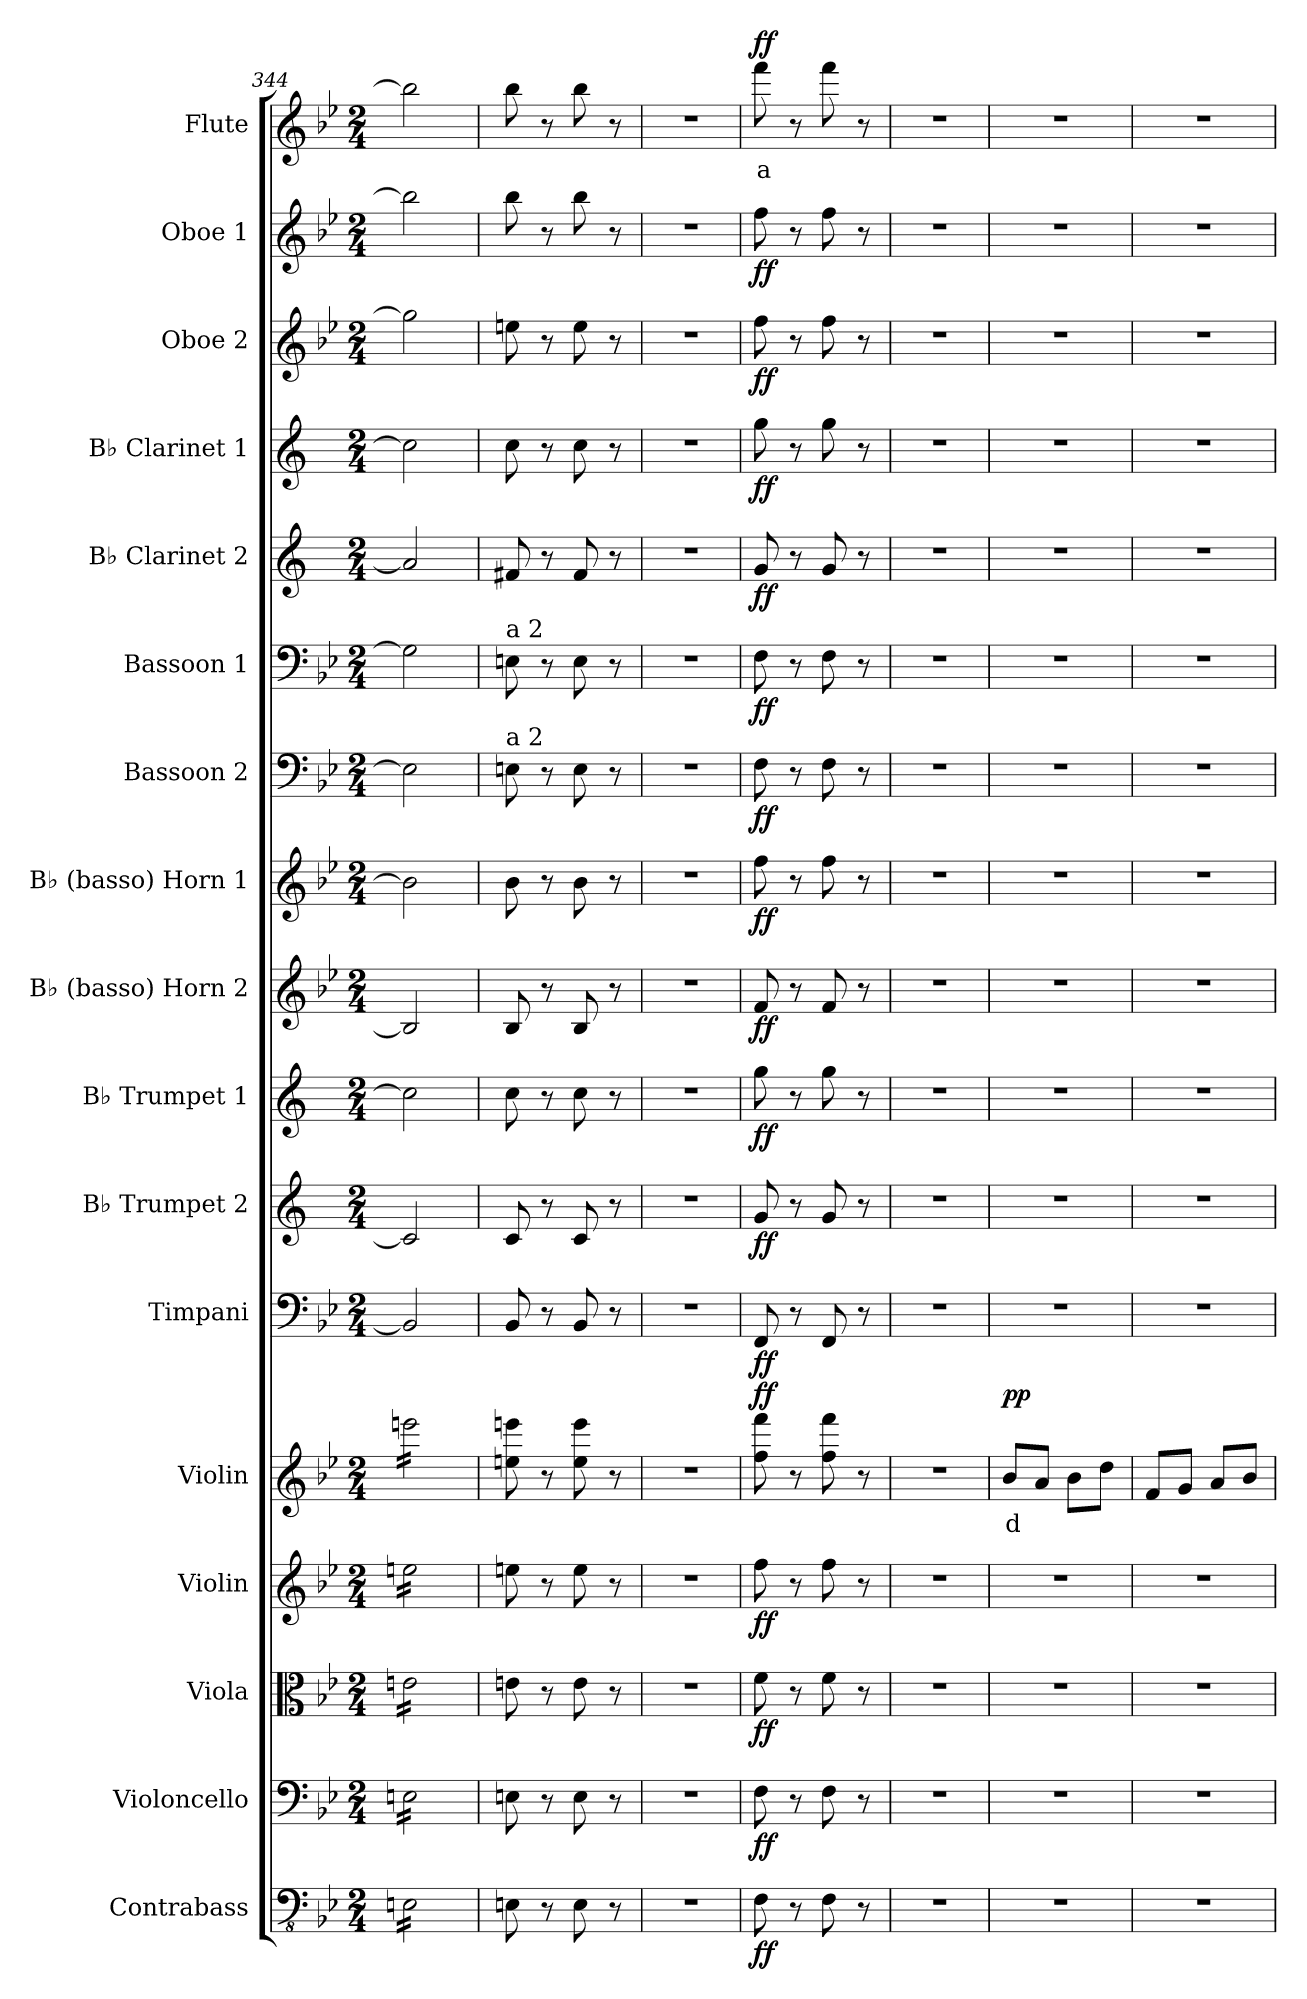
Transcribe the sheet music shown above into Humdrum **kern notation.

**kern	**dynam	**kern	**dynam	**kern	**dynam	**kern	**dynam	**kern	**text	**dynam	**kern	**dynam	**kern	**dynam	**kern	**dynam	**kern	**dynam	**kern	**dynam	**kern	**dynam	**kern	**dynam	**kern	**dynam	**kern	**dynam	**kern	**dynam	**kern	**dynam	**kern	**text	**dynam
*part17	*part17	*part16	*part16	*part15	*part15	*part14	*part14	*part13	*part13	*part13	*part12	*part12	*part11	*part11	*part10	*part10	*part9	*part9	*part8	*part8	*part7	*part7	*part6	*part6	*part5	*part5	*part4	*part4	*part3	*part3	*part2	*part2	*part1	*part1	*part1
*staff17	*staff17	*staff16	*staff16	*staff15	*staff15	*staff14	*staff14	*staff13	*staff13	*staff13	*staff12	*staff12	*staff11	*staff11	*staff10	*staff10	*staff9	*staff9	*staff8	*staff8	*staff7	*staff7	*staff6	*staff6	*staff5	*staff5	*staff4	*staff4	*staff3	*staff3	*staff2	*staff2	*staff1	*staff1	*staff1
*I"Contrabass	*	*I"Violoncello	*	*I"Viola	*	*I"Violin	*	*I"Violin	*	*	*I"Timpani	*	*I"B♭ Trumpet 2	*	*I"B♭ Trumpet 1	*	*I"B♭ (basso) Horn 2	*	*I"B♭ (basso) Horn 1	*	*I"Bassoon 2	*	*I"Bassoon 1	*	*I"B♭ Clarinet 2	*	*I"B♭ Clarinet 1	*	*I"Oboe 2	*	*I"Oboe 1	*	*I"Flute	*	*
*I'Cb	*	*I'Vc	*	*I'Vla	*	*I'Vln	*	*I'Vln	*	*	*I'Timp	*	*I'Tpt 2	*	*I'Tpt 1	*	*I'Hn 2	*	*I'Hn 1	*	*I'Bsn 2	*	*I'Bsn 1	*	*I'Cl 2	*	*I'Cl 1	*	*I'Ob 2	*	*I'Ob 1	*	*I'Fl	*	*
*clefFv4	*	*clefF4	*	*clefC3	*	*clefG2	*	*clefG2	*	*	*clefF4	*	*clefG2	*	*clefG2	*	*clefG2	*	*clefG2	*	*clefF4	*	*clefF4	*	*clefG2	*	*clefG2	*	*clefG2	*	*clefG2	*	*clefG2	*	*
*	*	*	*	*	*	*	*	*	*	*	*	*	*ITrd1c2	*	*ITrd1c2	*	*ITrd8c14	*	*ITrd8c14	*	*	*	*	*	*ITrd1c2	*	*ITrd1c2	*	*	*	*	*	*	*	*
*k[b-e-]	*	*k[b-e-]	*	*k[b-e-]	*	*k[b-e-]	*	*k[b-e-]	*	*	*k[b-e-]	*	*k[b-e-]	*	*k[b-e-]	*	*k[b-e-]	*	*k[b-e-]	*	*k[b-e-]	*	*k[b-e-]	*	*k[b-e-]	*	*k[b-e-]	*	*k[b-e-]	*	*k[b-e-]	*	*k[b-e-]	*	*
*M2/4	*	*M2/4	*	*M2/4	*	*M2/4	*	*M2/4	*	*	*M2/4	*	*M2/4	*	*M2/4	*	*M2/4	*	*M2/4	*	*M2/4	*	*M2/4	*	*M2/4	*	*M2/4	*	*M2/4	*	*M2/4	*	*M2/4	*	*
=344	=344	=344	=344	=344	=344	=344	=344	=344	=344	=344	=344	=344	=344	=344	=344	=344	=344	=344	=344	=344	=344	=344	=344	=344	=344	=344	=344	=344	=344	=344	=344	=344	=344	=344	=344
*tremolo	*	*	*	*	*	*	*	*	*	*	*	*	*	*	*	*	*	*	*	*	*	*	*	*	*	*	*	*	*	*	*	*	*	*	*
*	*	*tremolo	*	*	*	*	*	*	*	*	*	*	*	*	*	*	*	*	*	*	*	*	*	*	*	*	*	*	*	*	*	*	*	*	*
*	*	*	*	*tremolo	*	*	*	*	*	*	*	*	*	*	*	*	*	*	*	*	*	*	*	*	*	*	*	*	*	*	*	*	*	*	*
*	*	*	*	*	*	*tremolo	*	*	*	*	*	*	*	*	*	*	*	*	*	*	*	*	*	*	*	*	*	*	*	*	*	*	*	*	*
*	*	*	*	*	*	*	*	*tremolo	*	*	*	*	*	*	*	*	*	*	*	*	*	*	*	*	*	*	*	*	*	*	*	*	*	*	*
16EEn\LL	.	16En\LL	.	16en\LL	.	16een\LL	.	16eeen\LL	.	.	2BB-/]	.	2B-/]	.	2b-\]	.	2BB-/]	.	2B-\]	.	2E\]	.	2G\]	.	2g/]	.	2b-\]	.	2gg\]	.	2bb-\]	.	2bb-\]	.	.
16EEn\	.	16En\	.	16en\	.	16een\	.	16eeen\	.	.	.	.	.	.	.	.	.	.	.	.	.	.	.	.	.	.	.	.	.	.	.	.	.	.	.
16EEn\	.	16En\	.	16en\	.	16een\	.	16eeen\	.	.	.	.	.	.	.	.	.	.	.	.	.	.	.	.	.	.	.	.	.	.	.	.	.	.	.
16EEn\	.	16En\	.	16en\	.	16een\	.	16eeen\	.	.	.	.	.	.	.	.	.	.	.	.	.	.	.	.	.	.	.	.	.	.	.	.	.	.	.
16EEn\	.	16En\	.	16en\	.	16een\	.	16eeen\	.	.	.	.	.	.	.	.	.	.	.	.	.	.	.	.	.	.	.	.	.	.	.	.	.	.	.
16EEn\	.	16En\	.	16en\	.	16een\	.	16eeen\	.	.	.	.	.	.	.	.	.	.	.	.	.	.	.	.	.	.	.	.	.	.	.	.	.	.	.
16EEn\	.	16En\	.	16en\	.	16een\	.	16eeen\	.	.	.	.	.	.	.	.	.	.	.	.	.	.	.	.	.	.	.	.	.	.	.	.	.	.	.
16EEn\JJ	.	16En\JJ	.	16en\JJ	.	16een\JJ	.	16eeen\JJ	.	.	.	.	.	.	.	.	.	.	.	.	.	.	.	.	.	.	.	.	.	.	.	.	.	.	.
*	*	*	*	*	*	*	*	*Xtremolo	*	*	*	*	*	*	*	*	*	*	*	*	*	*	*	*	*	*	*	*	*	*	*	*	*	*	*
*	*	*	*	*	*	*Xtremolo	*	*	*	*	*	*	*	*	*	*	*	*	*	*	*	*	*	*	*	*	*	*	*	*	*	*	*	*	*
*	*	*	*	*Xtremolo	*	*	*	*	*	*	*	*	*	*	*	*	*	*	*	*	*	*	*	*	*	*	*	*	*	*	*	*	*	*	*
*	*	*Xtremolo	*	*	*	*	*	*	*	*	*	*	*	*	*	*	*	*	*	*	*	*	*	*	*	*	*	*	*	*	*	*	*	*	*
*Xtremolo	*	*	*	*	*	*	*	*	*	*	*	*	*	*	*	*	*	*	*	*	*	*	*	*	*	*	*	*	*	*	*	*	*	*	*
=345	=345	=345	=345	=345	=345	=345	=345	=345	=345	=345	=345	=345	=345	=345	=345	=345	=345	=345	=345	=345	=345	=345	=345	=345	=345	=345	=345	=345	=345	=345	=345	=345	=345	=345	=345
!	!	!	!	!	!	!	!	!	!	!	!	!	!	!	!	!	!	!	!	!	!	!	!LO:TX:a:t=a 2	!	!	!	!	!	!	!	!	!	!	!	!
!	!	!	!	!	!	!	!	!	!	!	!	!	!	!	!	!	!	!	!	!	!LO:TX:a:t=a 2	!	!	!	!	!	!	!	!	!	!	!	!	!	!
8EEn\	.	8En\	.	8en\	.	8een\	.	8een\ 8eeen\	.	.	8BB-/	.	8B-/	.	8b-\	.	8BB-/	.	8B-\	.	8En\	.	8En\	.	8en/	.	8b-\	.	8een\	.	8bb-\	.	8bb-\	.	.
8r	.	8r	.	8r	.	8r	.	8r	.	.	8r	.	8r	.	8r	.	8r	.	8r	.	8r	.	8r	.	8r	.	8r	.	8r	.	8r	.	8r	.	.
8EE\	.	8E\	.	8e\	.	8ee\	.	8ee\ 8eee\	.	.	8BB-/	.	8B-/	.	8b-\	.	8BB-/	.	8B-\	.	8E\	.	8E\	.	8e/	.	8b-\	.	8ee\	.	8bb-\	.	8bb-\	.	.
8r	.	8r	.	8r	.	8r	.	8r	.	.	8r	.	8r	.	8r	.	8r	.	8r	.	8r	.	8r	.	8r	.	8r	.	8r	.	8r	.	8r	.	.
=346	=346	=346	=346	=346	=346	=346	=346	=346	=346	=346	=346	=346	=346	=346	=346	=346	=346	=346	=346	=346	=346	=346	=346	=346	=346	=346	=346	=346	=346	=346	=346	=346	=346	=346	=346
2r	.	2r	.	2r	.	2r	.	2r	.	.	2r	.	2r	.	2r	.	2r	.	2r	.	2r	.	2r	.	2r	.	2r	.	2r	.	2r	.	2r	.	.
=347	=347	=347	=347	=347	=347	=347	=347	=347	=347	=347	=347	=347	=347	=347	=347	=347	=347	=347	=347	=347	=347	=347	=347	=347	=347	=347	=347	=347	=347	=347	=347	=347	=347	=347	=347
!	!LO:DY:b	!	!LO:DY:b	!	!LO:DY:b	!	!LO:DY:b	!	!	!LO:DY:b	!	!LO:DY:b	!	!LO:DY:b	!	!LO:DY:b	!	!LO:DY:b	!	!LO:DY:b	!	!LO:DY:b	!	!LO:DY:b	!	!LO:DY:b	!	!LO:DY:b	!	!LO:DY:b	!	!LO:DY:b	!	!LO:LY:b:color=#FF0000	!LO:DY:b
8FF\	ff	8F\	ff	8f\	ff	8ff\	ff	8ff\ 8fff\	.	ff	8FF/	ff	8f/	ff	8ff\	ff	8F/	ff	8f\	ff	8F\	ff	8F\	ff	8f/	ff	8ff\	ff	8ff\	ff	8ff\	ff	8fff\	a	ff
8r	.	8r	.	8r	.	8r	.	8r	.	.	8r	.	8r	.	8r	.	8r	.	8r	.	8r	.	8r	.	8r	.	8r	.	8r	.	8r	.	8r	.	.
8FF\	.	8F\	.	8f\	.	8ff\	.	8ff\ 8fff\	.	.	8FF/	.	8f/	.	8ff\	.	8F/	.	8f\	.	8F\	.	8F\	.	8f/	.	8ff\	.	8ff\	.	8ff\	.	8fff\	.	.
8r	.	8r	.	8r	.	8r	.	8r	.	.	8r	.	8r	.	8r	.	8r	.	8r	.	8r	.	8r	.	8r	.	8r	.	8r	.	8r	.	8r	.	.
=348	=348	=348	=348	=348	=348	=348	=348	=348	=348	=348	=348	=348	=348	=348	=348	=348	=348	=348	=348	=348	=348	=348	=348	=348	=348	=348	=348	=348	=348	=348	=348	=348	=348	=348	=348
2r	.	2r	.	2r	.	2r	.	2r	.	.	2r	.	2r	.	2r	.	2r	.	2r	.	2r	.	2r	.	2r	.	2r	.	2r	.	2r	.	2r	.	.
=349	=349	=349	=349	=349	=349	=349	=349	=349	=349	=349	=349	=349	=349	=349	=349	=349	=349	=349	=349	=349	=349	=349	=349	=349	=349	=349	=349	=349	=349	=349	=349	=349	=349	=349	=349
!	!	!	!	!	!	!	!	!	!LO:LY:b:color=#FF0000	!LO:DY:b	!	!	!	!	!	!	!	!	!	!	!	!	!	!	!	!	!	!	!	!	!	!	!	!	!
2r	.	2r	.	2r	.	2r	.	8b-/L	d	pp	2r	.	2r	.	2r	.	2r	.	2r	.	2r	.	2r	.	2r	.	2r	.	2r	.	2r	.	2r	.	.
.	.	.	.	.	.	.	.	8a/J	.	.	.	.	.	.	.	.	.	.	.	.	.	.	.	.	.	.	.	.	.	.	.	.	.	.	.
.	.	.	.	.	.	.	.	8b-\L	.	.	.	.	.	.	.	.	.	.	.	.	.	.	.	.	.	.	.	.	.	.	.	.	.	.	.
.	.	.	.	.	.	.	.	8dd\J	.	.	.	.	.	.	.	.	.	.	.	.	.	.	.	.	.	.	.	.	.	.	.	.	.	.	.
=350	=350	=350	=350	=350	=350	=350	=350	=350	=350	=350	=350	=350	=350	=350	=350	=350	=350	=350	=350	=350	=350	=350	=350	=350	=350	=350	=350	=350	=350	=350	=350	=350	=350	=350	=350
2r	.	2r	.	2r	.	2r	.	8f/L	.	.	2r	.	2r	.	2r	.	2r	.	2r	.	2r	.	2r	.	2r	.	2r	.	2r	.	2r	.	2r	.	.
.	.	.	.	.	.	.	.	8g/J	.	.	.	.	.	.	.	.	.	.	.	.	.	.	.	.	.	.	.	.	.	.	.	.	.	.	.
.	.	.	.	.	.	.	.	8a/L	.	.	.	.	.	.	.	.	.	.	.	.	.	.	.	.	.	.	.	.	.	.	.	.	.	.	.
.	.	.	.	.	.	.	.	8b-/J	.	.	.	.	.	.	.	.	.	.	.	.	.	.	.	.	.	.	.	.	.	.	.	.	.	.	.
=	=	=	=	=	=	=	=	=	=	=	=	=	=	=	=	=	=	=	=	=	=	=	=	=	=	=	=	=	=	=	=	=	=	=	=
*-	*-	*-	*-	*-	*-	*-	*-	*-	*-	*-	*-	*-	*-	*-	*-	*-	*-	*-	*-	*-	*-	*-	*-	*-	*-	*-	*-	*-	*-	*-	*-	*-	*-	*-	*-
